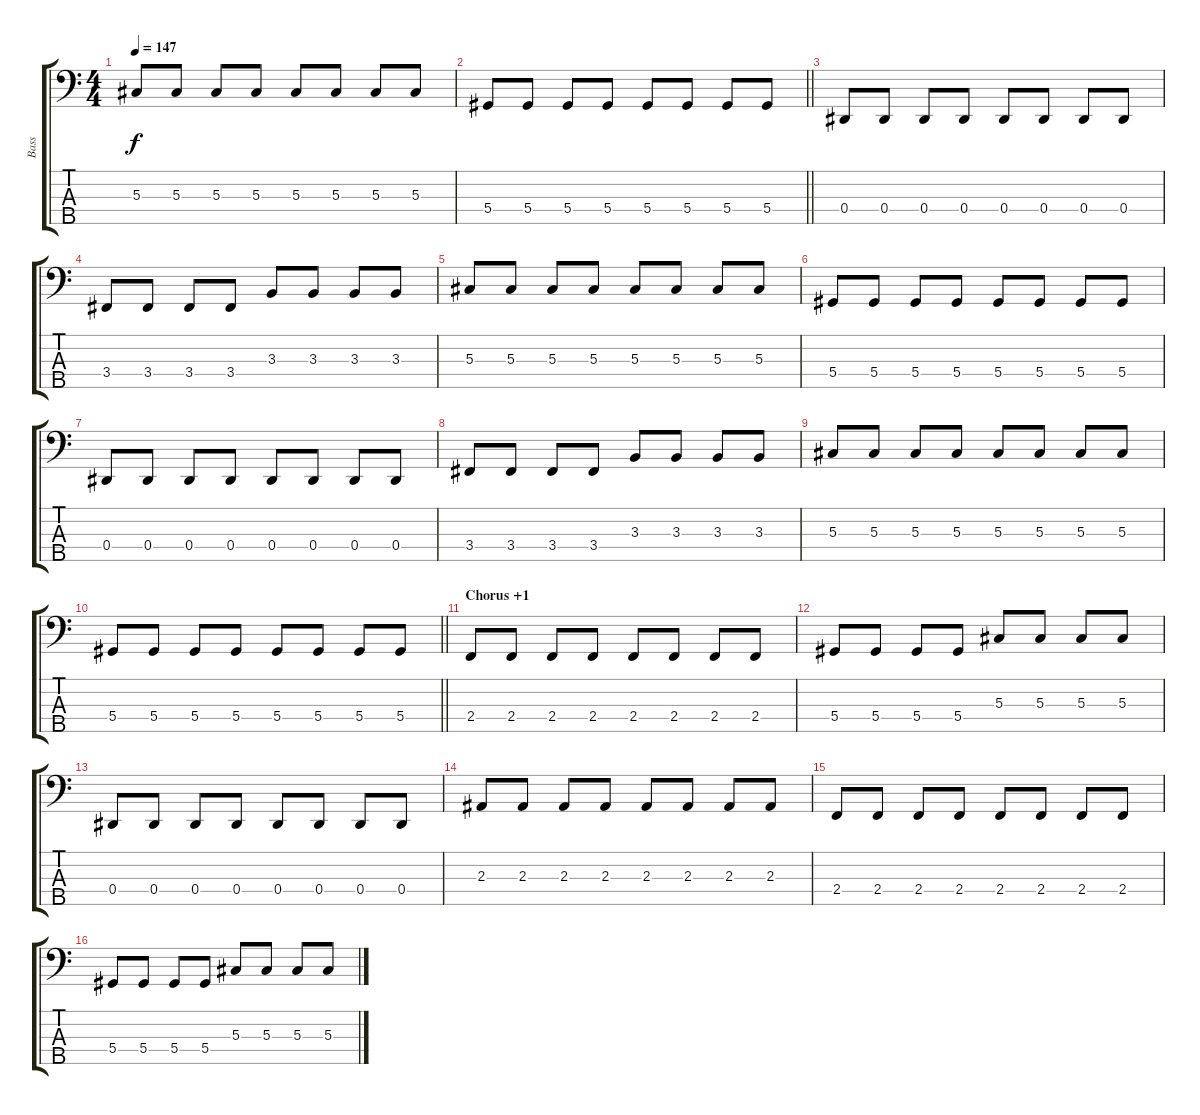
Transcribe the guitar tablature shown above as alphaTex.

\track ("Bass" "Bass") {instrument electricbasspick}
\staff {score tabs}
\tuning (Gb2 Db2 Ab1 Eb1 Bb0) {hide}
\ts (4 4)
\tempo 147
\clef f4
\ks c
5.3.8{dy f} 5.3.8 5.3.8 5.3.8 5.3.8 5.3.8 5.3.8 5.3.8 |
\barLineRight lightlight
5.4.8 5.4.8 5.4.8 5.4.8 5.4.8 5.4.8 5.4.8 5.4.8 |
0.4.8 0.4.8 0.4.8 0.4.8 0.4.8 0.4.8 0.4.8 0.4.8 |
3.4.8 3.4.8 3.4.8 3.4.8 3.3.8 3.3.8 3.3.8 3.3.8 |
5.3.8 5.3.8 5.3.8 5.3.8 5.3.8 5.3.8 5.3.8 5.3.8 |
5.4.8 5.4.8 5.4.8 5.4.8 5.4.8 5.4.8 5.4.8 5.4.8 |
0.4.8 0.4.8 0.4.8 0.4.8 0.4.8 0.4.8 0.4.8 0.4.8 |
3.4.8 3.4.8 3.4.8 3.4.8 3.3.8 3.3.8 3.3.8 3.3.8 |
5.3.8 5.3.8 5.3.8 5.3.8 5.3.8 5.3.8 5.3.8 5.3.8 |
\barLineRight lightlight
5.4.8 5.4.8 5.4.8 5.4.8 5.4.8 5.4.8 5.4.8 5.4.8 |
\section ("" "Chorus +1")
2.4.8 2.4.8 2.4.8 2.4.8 2.4.8 2.4.8 2.4.8 2.4.8 |
5.4.8 5.4.8 5.4.8 5.4.8 5.3.8 5.3.8 5.3.8 5.3.8 |
0.4.8 0.4.8 0.4.8 0.4.8 0.4.8 0.4.8 0.4.8 0.4.8 |
2.3.8 2.3.8 2.3.8 2.3.8 2.3.8 2.3.8 2.3.8 2.3.8 |
2.4.8 2.4.8 2.4.8 2.4.8 2.4.8 2.4.8 2.4.8 2.4.8 |
5.4.8 5.4.8 5.4.8 5.4.8 5.3.8 5.3.8 5.3.8 5.3.8
